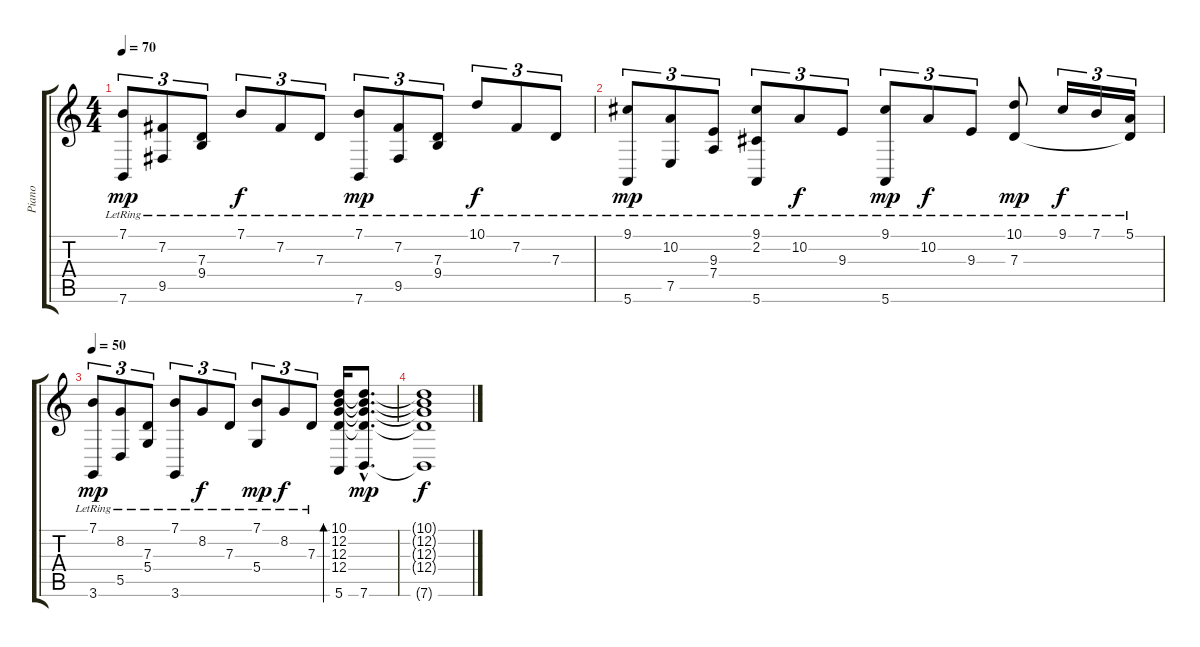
\track ("Piano" "Piano") {instrument acousticgrandpiano}
\staff {score tabs}
\tuning (E4 B3 G3 D3 A2 E2) {hide}
\ts (4 4)
\tempo 70
\clef g2
\ks c
(7.1{lr} 7.6{lr}).8{tu (3 2) dy mp} (7.2{lr} 9.5{lr}).8{tu (3 2)} (7.3{lr} 9.4{lr}).8{tu (3 2)} 7.1{lr}.8{tu (3 2) dy f} 7.2{lr}.8{tu (3 2)} 7.3{lr}.8{tu (3 2)} (7.1{lr} 7.6{lr}).8{tu (3 2) dy mp} (7.2{lr} 9.5{lr}).8{tu (3 2)} (7.3{lr} 9.4{lr}).8{tu (3 2)} 10.1{lr}.8{tu (3 2) dy f} 7.2{lr}.8{tu (3 2)} 7.3{lr}.8{tu (3 2)} |
(9.1{lr} 5.6{lr}).8{tu (3 2) dy mp} (10.2{lr} 7.5{lr}).8{tu (3 2)} (9.3{lr} 7.4{lr}).8{tu (3 2)} (9.1{lr} 2.2{lr} 5.6{lr}).8{tu (3 2)} 10.2{lr}.8{tu (3 2) dy f} 9.3{lr}.8{tu (3 2)} (9.1{lr} 5.6{lr}).8{tu (3 2) dy mp} 10.2{lr}.8{tu (3 2) dy f} 9.3{lr}.8{tu (3 2)} (10.1{lr} 7.3{lr}).8{dy mp} 9.1{lr}.16{tu (3 2) dy f} 7.1{lr}.16{tu (3 2)} (5.1{lr} 7.3{t}).16{tu (3 2)} |
\tempo 50
(7.1{lr} 3.6{lr}).8{tu (3 2) dy mp} (8.2{lr} 5.5{lr}).8{tu (3 2)} (7.3{lr} 5.4{lr}).8{tu (3 2)} (7.1{lr} 3.6{lr}).8{tu (3 2)} 8.2{lr}.8{tu (3 2) dy f} 7.3{lr}.8{tu (3 2)} (7.1{lr} 5.4{lr}).8{tu (3 2) dy mp} 8.2{lr}.8{tu (3 2) dy f} 7.3{lr}.8{tu (3 2)} (10.1 12.2 12.3 12.4 5.6).16{bd 120} (10.1{hac t} 12.2{hac t} 12.3{hac t} 12.4{hac t} 7.6{hac}).8{d dy mp} |
(10.1{t} 12.2{t} 12.3{t} 12.4{t} 7.6{t}).1{dy f}
